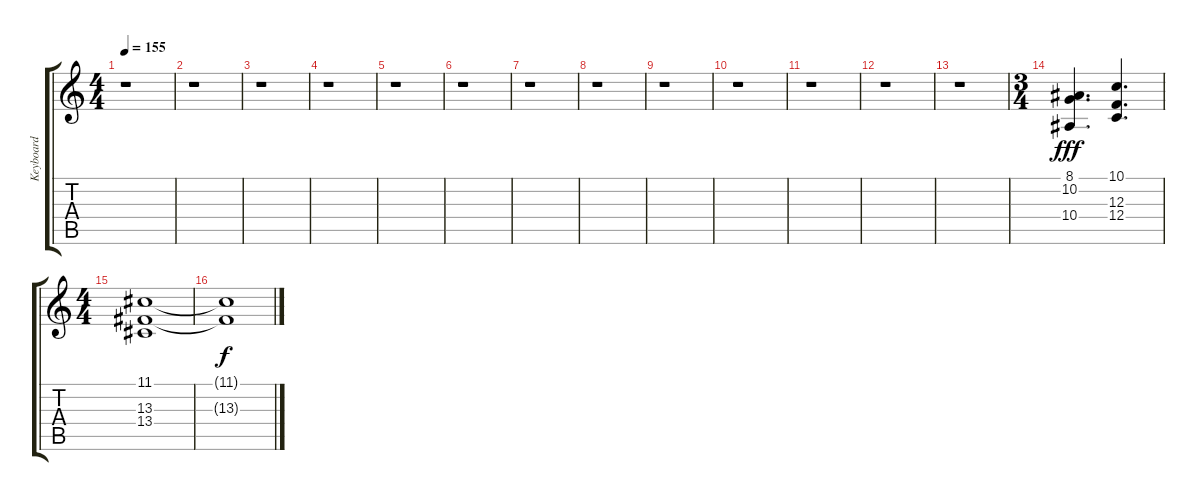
\track ("Keyboard" "Keyboard") {instrument lead7fifths}
\staff {score tabs}
\tuning (D4 A3 F3 C3 G2 D2) {hide}
\ts (4 4)
\tempo 155
\clef g2
\ks c
r.1{dy f} |
r.1 |
r.1 |
r.1 |
r.1 |
r.1 |
r.1 |
r.1 |
r.1 |
r.1 |
r.1 |
r.1 |
r.1 |
\ts (3 4)
(8.1 10.2 10.4).4{d dy fff volume 8 instrument churchorgan} (10.1 12.3 12.4).4{d} |
\ts (4 4)
(11.1 13.3 13.4).1 |
(11.1{t} 13.3{t}).1{dy f}
